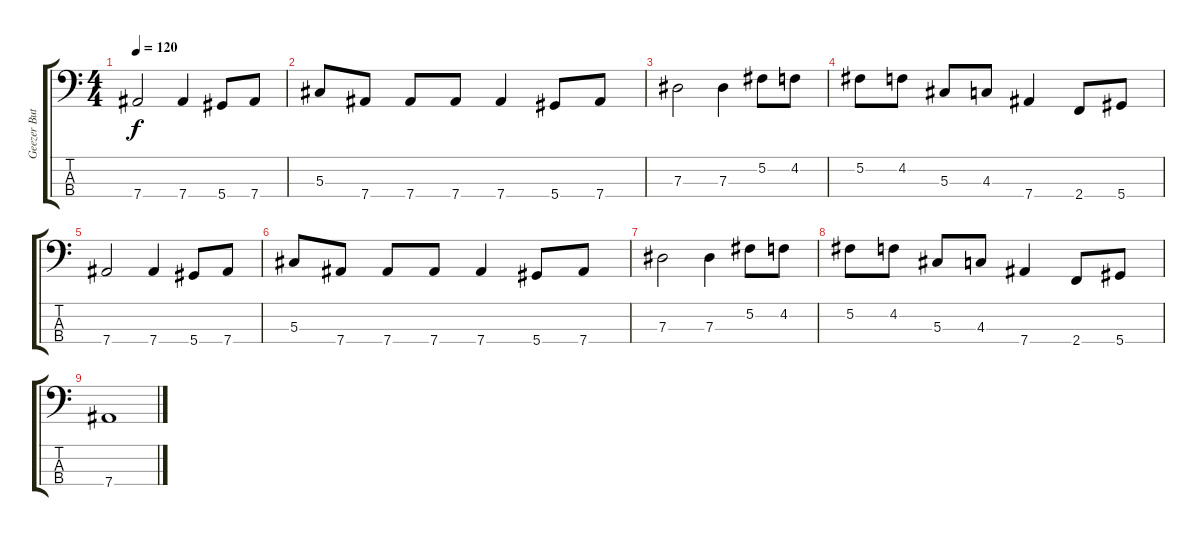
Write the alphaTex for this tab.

\track ("Geezer Butler" "Geezer But") {instrument electricbassfinger}
\staff {score tabs}
\tuning (Gb2 Db2 Ab1 Eb1) {hide}
\ts (4 4)
\tempo 120
\clef f4
\ks c
7.4.2{dy f} 7.4.4 5.4.8 7.4.8 |
5.3.8 7.4.8 7.4.8 7.4.8 7.4.4 5.4.8 7.4.8 |
7.3.2 7.3.4 5.2.8 4.2.8 |
5.2.8 4.2.8 5.3.8 4.3.8 7.4.4 2.4.8 5.4.8 |
7.4.2 7.4.4 5.4.8 7.4.8 |
5.3.8 7.4.8 7.4.8 7.4.8 7.4.4 5.4.8 7.4.8 |
7.3.2 7.3.4 5.2.8 4.2.8 |
5.2.8 4.2.8 5.3.8 4.3.8 7.4.4 2.4.8 5.4.8 |
7.4.1
